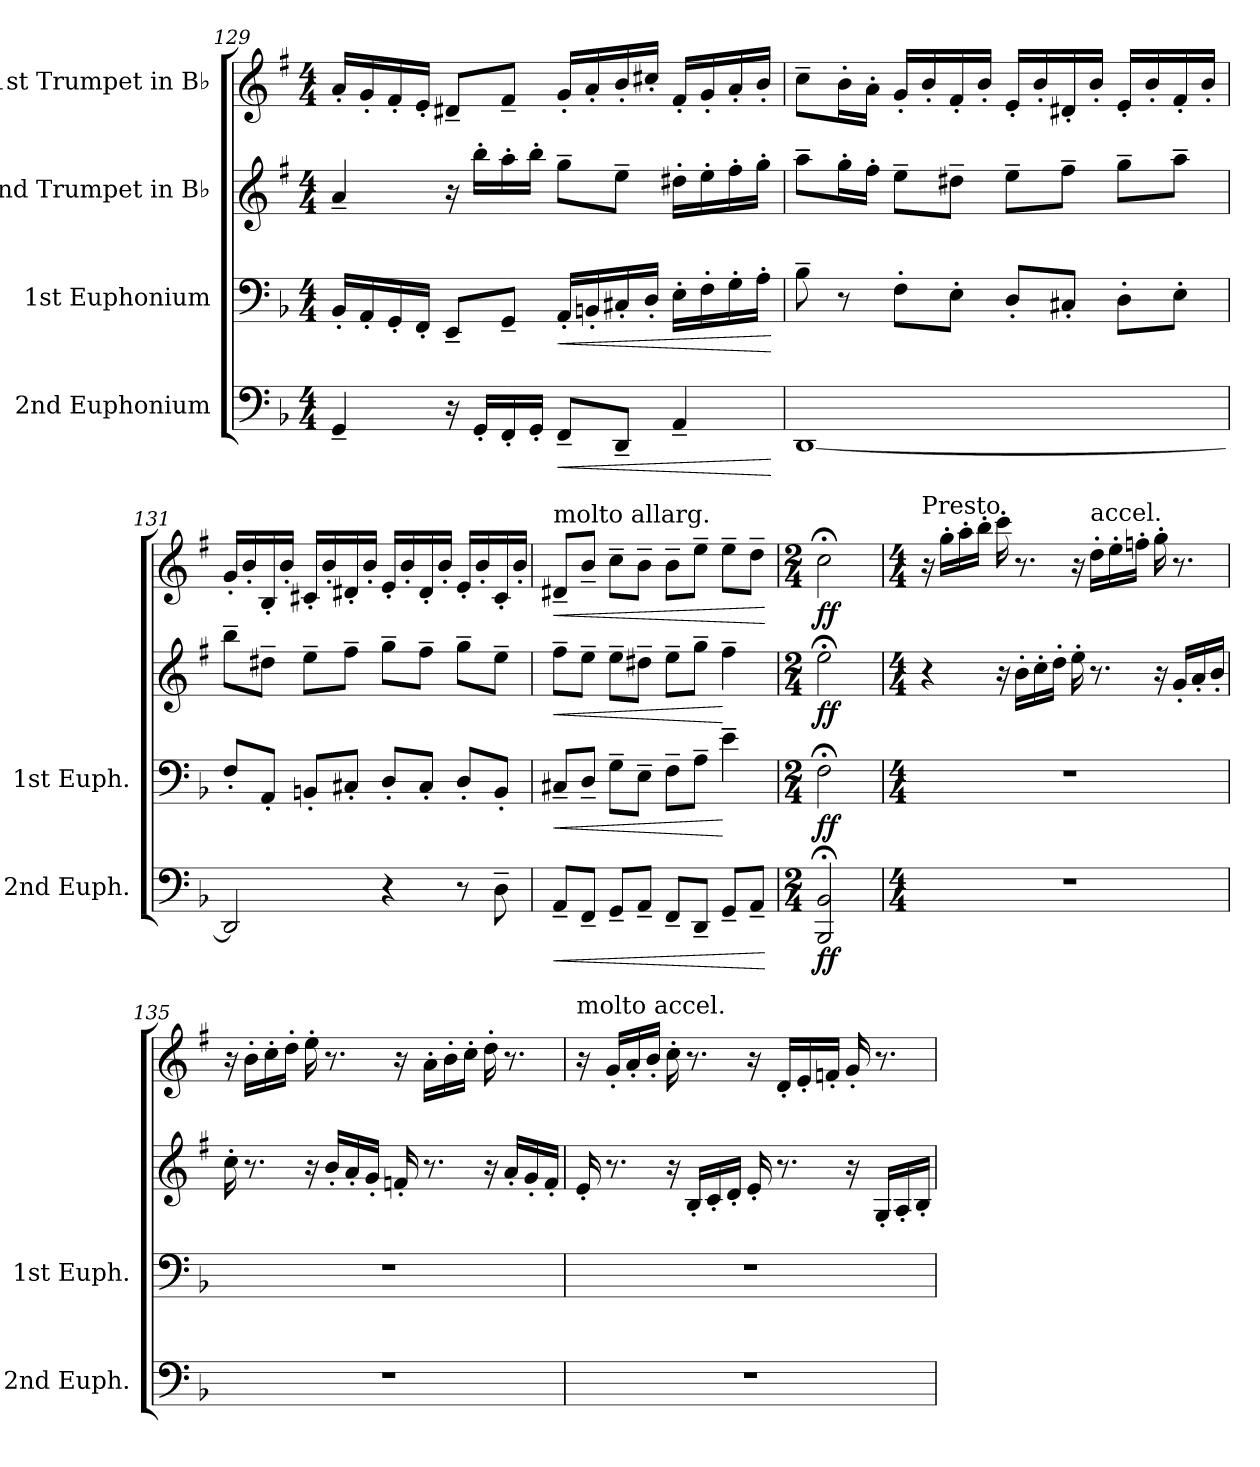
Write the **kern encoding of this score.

**kern	**dynam	**kern	**dynam	**kern	**dynam	**kern	**dynam
*part4	*part4	*part3	*part3	*part2	*part2	*part1	*part1
*staff4	*staff4	*staff3	*staff3	*staff2	*staff2	*staff1	*staff1
*I"2nd Euphonium	*	*I"1st Euphonium	*	*I"2nd Trumpet in B♭	*	*I"1st Trumpet in B♭	*
*I'2nd Euph.	*	*I'1st Euph.	*	*	*	*	*
*clefF4	*	*clefF4	*	*clefG2	*	*clefG2	*
*	*	*	*	*ITrd1c2	*	*ITrd1c2	*
*k[b-]	*	*k[b-]	*	*k[b-]	*	*k[b-]	*
*M4/4	*	*M4/4	*	*M4/4	*	*M4/4	*
=129	=129	=129	=129	=129	=129	=129	=129
4GG~/	.	16BB-'/LL	.	4g~/	.	16g'/LL	.
.	.	16AA'/	.	.	.	16f'/	.
.	.	16GG'/	.	.	.	16e'/	.
.	.	16FF'/JJ	.	.	.	16d'/JJ	.
16r	.	8EE~/L	.	16r	.	8c#X~/L	.
16GG'/LL	.	.	.	16aa'\LL	.	.	.
16FF'/	.	8GG~/J	.	16gg'\	.	8e~/J	.
16GG'/JJ	.	.	.	16aa'\JJ	.	.	.
!	!LO:HP:b	!	!LO:HP:b	!	!	!	!
8FF~/L	<	16AA'/LL	<	8ff~\L	.	16f'/LL	.
.	.	16BBn'/	.	.	.	16g'/	.
8DD~/J	.	16C#X'/	.	8dd~\J	.	16a'/	.
.	.	16D'/JJ	.	.	.	16bn'/JJ	.
4AA~/	.	16E'\LL	.	16cc#X'\LL	.	16e'/LL	.
.	.	16F'\	.	16dd'\	.	16f'/	.
.	.	16G'\	.	16ee'\	.	16g'/	.
.	.	16A'\JJ	.	16ff'\JJ	.	16a'/JJ	.
.	[	.	[	.	.	.	.
!!LO:LB:g=z
=130	=130	=130	=130	=130	=130	=130	=130
[1DD	.	8B-~\	.	8gg~\L	.	8b-~\L	.
.	.	8r	.	16ff'\L	.	16a'\L	.
.	.	.	.	16ee'\JJ	.	16g'\JJ	.
.	.	8F'\L	.	8dd~\L	.	16f'/LL	.
.	.	.	.	.	.	16a'/	.
.	.	8E'\J	.	8cc#X~\J	.	16e'/	.
.	.	.	.	.	.	16a'/JJ	.
.	.	8D'/L	.	8dd~\L	.	16d'/LL	.
.	.	.	.	.	.	16a'/	.
.	.	8C#X'/J	.	8ee~\J	.	16c#X'/	.
.	.	.	.	.	.	16a'/JJ	.
.	.	8D'\L	.	8ff~\L	.	16d'/LL	.
.	.	.	.	.	.	16a'/	.
.	.	8E'\J	.	8gg~\J	.	16e'/	.
.	.	.	.	.	.	16a'/JJ	.
=131	=131	=131	=131	=131	=131	=131	=131
2DD/]	.	8F'/L	.	8aa~\L	.	16f'/LL	.
.	.	.	.	.	.	16a'/	.
.	.	8AA'/J	.	8cc#X~\J	.	16A'/	.
.	.	.	.	.	.	16a'/JJ	.
.	.	8BBn'/L	.	8dd~\L	.	16Bn'/LL	.
.	.	.	.	.	.	16a'/	.
.	.	8C#X'/J	.	8ee~\J	.	16c#X'/	.
.	.	.	.	.	.	16a'/JJ	.
4r	.	8D'/L	.	8ff~\L	.	16d'/LL	.
.	.	.	.	.	.	16a'/	.
.	.	8C#'/J	.	8ee~\J	.	16c#'/	.
.	.	.	.	.	.	16a'/JJ	.
8r	.	8D'/L	.	8ff~\L	.	16d'/LL	.
.	.	.	.	.	.	16a'/	.
8D~\	.	8BB'/J	.	8dd~\J	.	16B'/	.
.	.	.	.	.	.	16a'/JJ	.
!!LO:LB:g=z
=132	=132	=132	=132	=132	=132	=132	=132
*	*	*	*	*	*	*MM60	*
!	!	!	!	!	!	!LO:TX:a:t=molto allarg.	!
!	!LO:HP:b	!	!LO:HP:b	!	!LO:HP:b	!	!LO:HP:b
8AA~/L	<	8C#X~/L	<	8ee~\L	<	8c#X~/L	<
8FF~/J	.	8D~/J	.	8dd~\J	.	8a~/J	.
*	*	*	*	*	*	*MM40	*
8GG~/L	.	8G~\L	.	8dd~\L	.	8b-~\L	.
8AA~/J	.	8E~\J	.	8cc#X~\J	.	8a~\J	.
8FF~/L	.	8F~\L	.	8dd~\L	.	8a~\L	.
8DD~/J	.	8A~\J	.	8ff~\J	.	8dd~\J	.
*	*	*	*	*	*	*MM31	*
8GG~/L	.	4e~\	[	4ee~\	[	8dd~\L	.
8AA~/J	.	.	.	.	.	8cc~\J	.
.	[	.	.	.	.	.	[
=133	=133	=133	=133	=133	=133	=133	=133
*M2/4	*	*M2/4	*	*M2/4	*	*M2/4	*
!	!LO:DY:b	!	!LO:DY:b	!	!LO:DY:b	!	!LO:DY:b
2BBB-/;<Z 2BB-/;<Z	ff	2F;<Z\	ff	2dd;<Z\	ff	2b-;<Z\	ff
=134	=134	=134	=134	=134	=134	=134	=134
*M4/4	*	*M4/4	*	*M4/4	*	*M4/4	*
*	*	*	*	*	*	*MM90	*
!	!	!	!	!	!	!LO:TX:a:t=Presto	!
1r	.	1r	.	4r	.	16r	.
.	.	.	.	.	.	16ff'\LL	.
.	.	.	.	.	.	16gg'\	.
.	.	.	.	.	.	16aa'\JJ	.
.	.	.	.	16r	.	16bb-'\	.
.	.	.	.	16a'\LL	.	8.r	.
.	.	.	.	16b-'\	.	.	.
.	.	.	.	16cc'\JJ	.	.	.
*	*	*	*	*	*	*MM95	*
.	.	.	.	16dd'\	.	16r	.
!	!	!	!	!	!	!LO:TX:a:t=accel.	!
.	.	.	.	8.r	.	16cc'\LL	.
.	.	.	.	.	.	16dd'\	.
.	.	.	.	.	.	16ee-X'\JJ	.
.	.	.	.	16r	.	16ff'\	.
.	.	.	.	16f'/LL	.	8.r	.
.	.	.	.	16g'/	.	.	.
.	.	.	.	16a'/JJ	.	.	.
!!LO:PB:g=z
=135	=135	=135	=135	=135	=135	=135	=135
*	*	*	*	*	*	*MM100	*
1r	.	1r	.	16b-'\	.	16r	.
.	.	.	.	8.r	.	16a'\LL	.
.	.	.	.	.	.	16b-'\	.
.	.	.	.	.	.	16cc'\JJ	.
.	.	.	.	16r	.	16dd'\	.
.	.	.	.	16a'/LL	.	8.r	.
.	.	.	.	16g'/	.	.	.
.	.	.	.	16f'/JJ	.	.	.
*	*	*	*	*	*	*MM110	*
.	.	.	.	16e-X'/	.	16r	.
.	.	.	.	8.r	.	16g'\LL	.
.	.	.	.	.	.	16a'\	.
.	.	.	.	.	.	16b-'\JJ	.
.	.	.	.	16r	.	16cc'\	.
.	.	.	.	16g'/LL	.	8.r	.
.	.	.	.	16f'/	.	.	.
.	.	.	.	16e-'/JJ	.	.	.
=136	=136	=136	=136	=136	=136	=136	=136
*	*	*	*	*	*	*MM120	*
!	!	!	!	!	!	!LO:TX:a:t=molto accel.	!
1r	.	1r	.	16d'/	.	16r	.
.	.	.	.	8.r	.	16f'/LL	.
.	.	.	.	.	.	16g'/	.
.	.	.	.	.	.	16a'/JJ	.
.	.	.	.	16r	.	16b-'\	.
.	.	.	.	16A'/LL	.	8.r	.
.	.	.	.	16B-'/	.	.	.
.	.	.	.	16c'/JJ	.	.	.
*	*	*	*	*	*	*MM140	*
.	.	.	.	16d'/	.	16r	.
.	.	.	.	8.r	.	16c'/LL	.
.	.	.	.	.	.	16d'/	.
.	.	.	.	.	.	16e-X'/JJ	.
.	.	.	.	16r	.	16f'/	.
.	.	.	.	16F'/LL	.	8.r	.
.	.	.	.	16G'/	.	.	.
.	.	.	.	16A'/JJ	.	.	.
=	=	=	=	=	=	=	=
*-	*-	*-	*-	*-	*-	*-	*-
